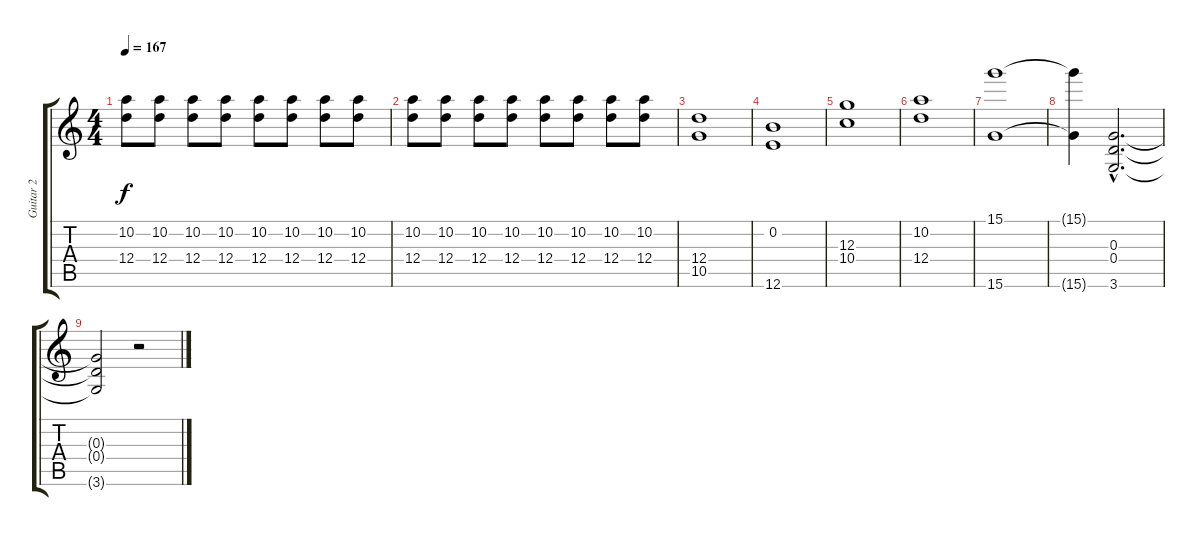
\track ("Guitar 2" "Guitar 2") {instrument distortionguitar}
\staff {score tabs}
\tuning (E4 B3 G3 D3 A2 E2) {hide}
\ts (4 4)
\tempo 167
\clef g2
\ks c
(10.2 12.4).8{dy f} (10.2 12.4).8 (10.2 12.4).8 (10.2 12.4).8 (10.2 12.4).8 (10.2 12.4).8 (10.2 12.4).8 (10.2 12.4).8 |
(10.2 12.4).8 (10.2 12.4).8 (10.2 12.4).8 (10.2 12.4).8 (10.2 12.4).8 (10.2 12.4).8 (10.2 12.4).8 (10.2 12.4).8 |
(12.4 10.5).1 |
(0.2 12.6).1 |
(12.3 10.4).1 |
(10.2 12.4).1 |
(15.1 15.6).1 |
(15.1{t} 15.6{t}).4 (0.3{hac} 0.4{hac} 3.6{hac}).2{d} |
(0.3{t} 0.4{t} 3.6{t}).2 r.2
